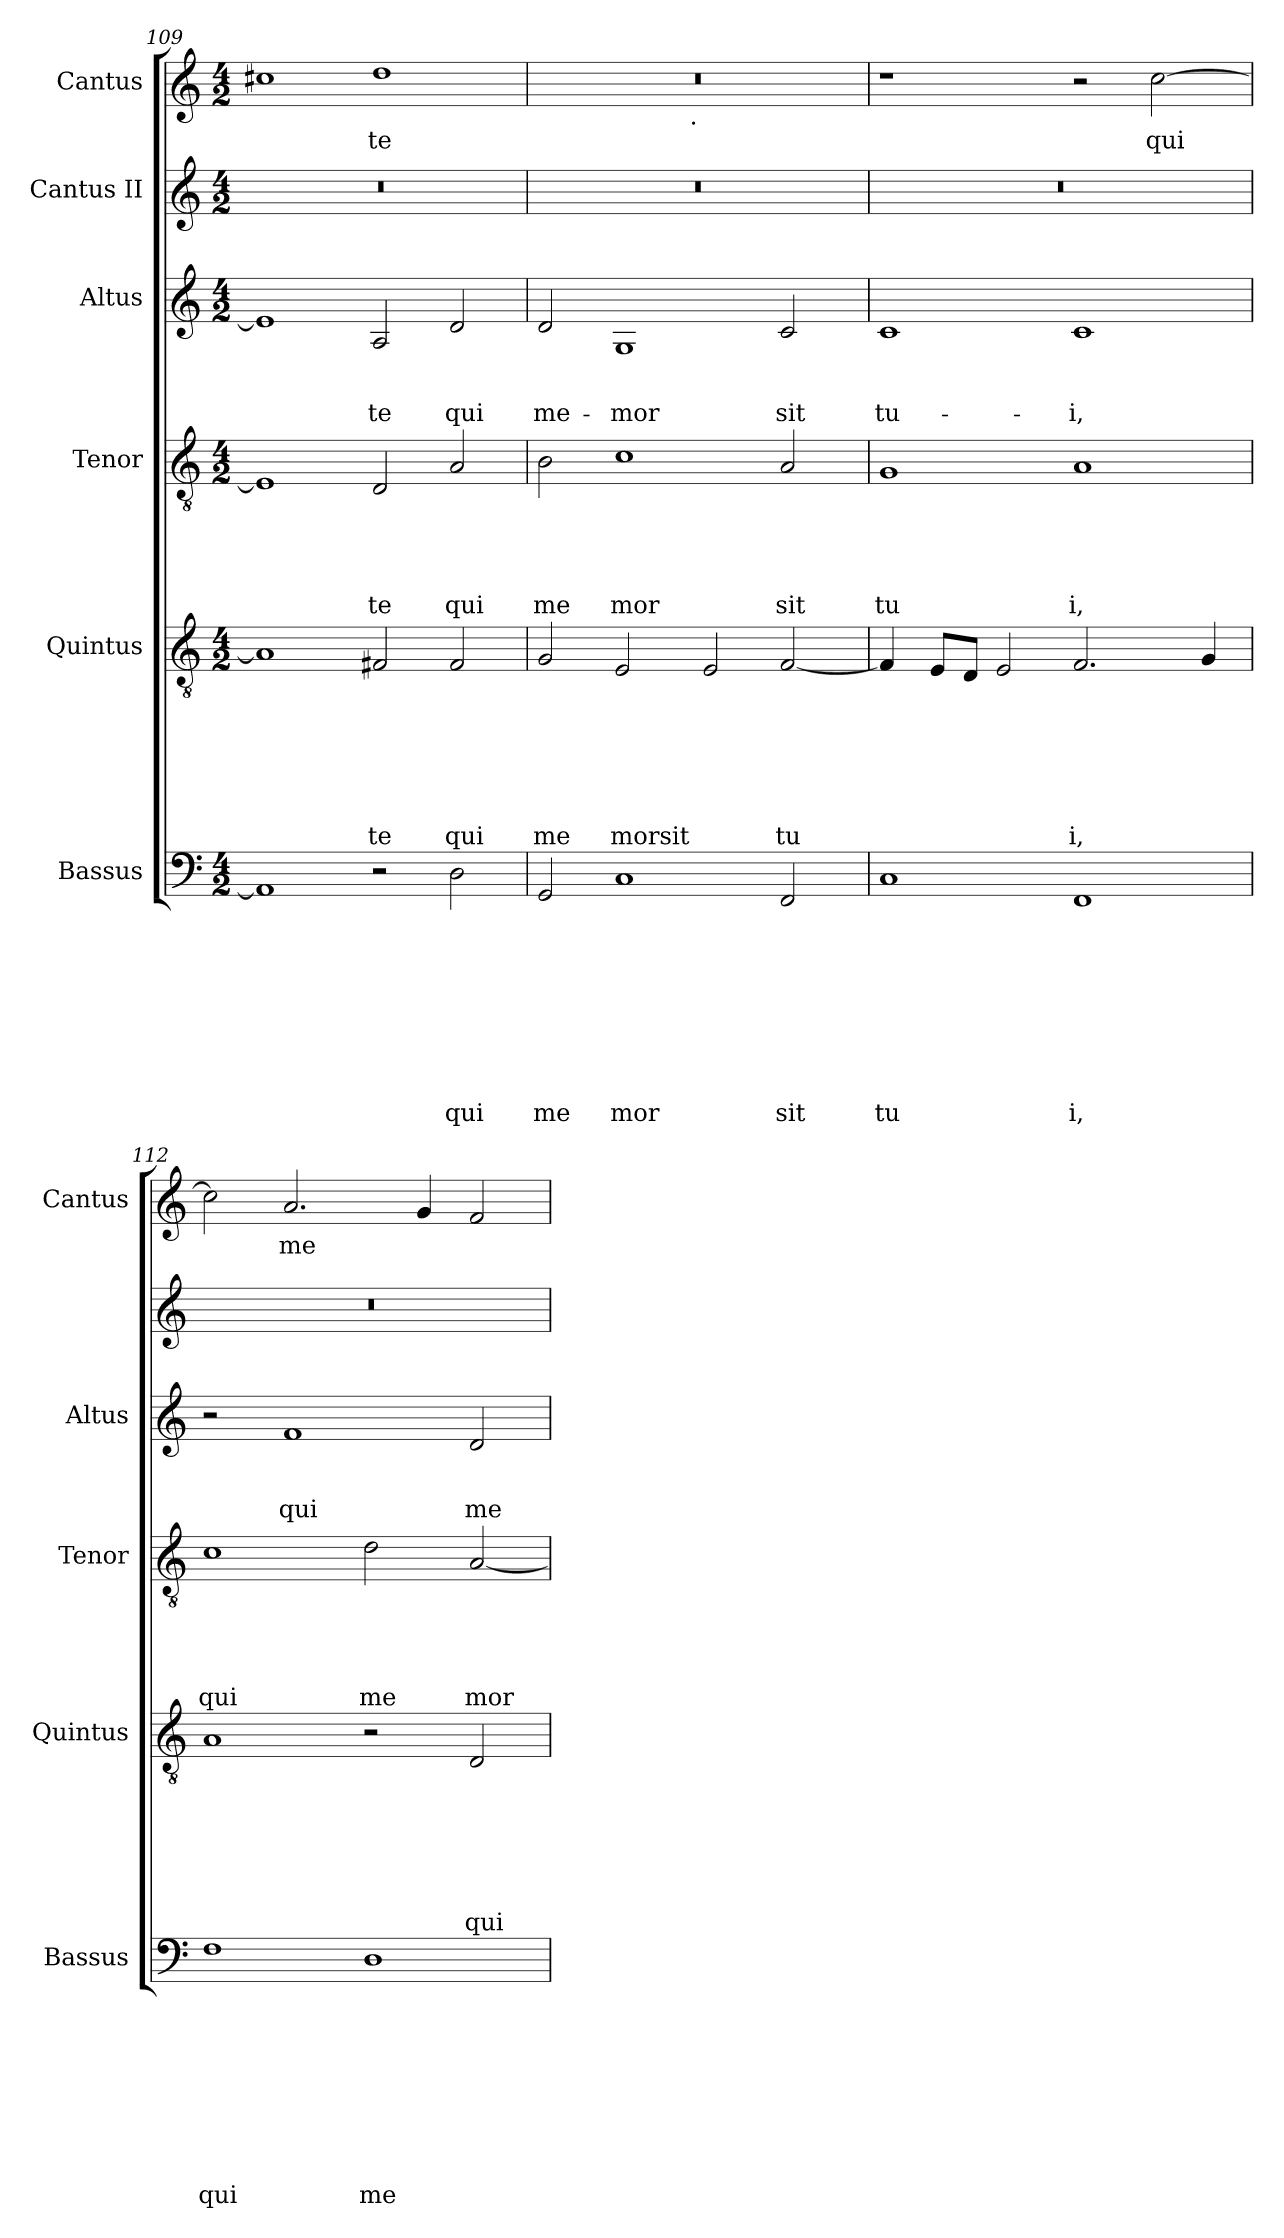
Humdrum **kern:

**kern	**text	**text	**text	**text	**text	**text	**text	**text	**text	**kern	**text	**text	**text	**text	**text	**text	**text	**kern	**text	**text	**text	**text	**text	**kern	**text	**text	**text	**kern	**kern	**text
*part6	*part6	*part6	*part6	*part6	*part6	*part6	*part6	*part6	*part6	*part5	*part5	*part5	*part5	*part5	*part5	*part5	*part5	*part4	*part4	*part4	*part4	*part4	*part4	*part3	*part3	*part3	*part3	*part2	*part1	*part1
*staff6	*staff6	*staff6	*staff6	*staff6	*staff6	*staff6	*staff6	*staff6	*staff6	*staff5	*staff5	*staff5	*staff5	*staff5	*staff5	*staff5	*staff5	*staff4	*staff4	*staff4	*staff4	*staff4	*staff4	*staff3	*staff3	*staff3	*staff3	*staff2	*staff1	*staff1
*I"Bassus	*	*	*	*	*	*	*	*	*	*I"Quintus	*	*	*	*	*	*	*	*I"Tenor	*	*	*	*	*	*I"Altus	*	*	*	*I"Cantus II	*I"Cantus	*
*I'Bassus	*	*	*	*	*	*	*	*	*	*I'Quintus	*	*	*	*	*	*	*	*I'Tenor	*	*	*	*	*	*I'Altus	*	*	*	*	*I'Cantus	*
*clefF4	*	*	*	*	*	*	*	*	*	*clefGv2	*	*	*	*	*	*	*	*clefGv2	*	*	*	*	*	*clefG2	*	*	*	*clefG2	*clefG2	*
*k[]	*	*	*	*	*	*	*	*	*	*k[]	*	*	*	*	*	*	*	*k[]	*	*	*	*	*	*k[]	*	*	*	*k[]	*k[]	*
*C:	*	*	*	*	*	*	*	*	*	*C:	*	*	*	*	*	*	*	*C:	*	*	*	*	*	*C:	*	*	*	*C:	*C:	*
*M4/2	*	*	*	*	*	*	*	*	*	*M4/2	*	*	*	*	*	*	*	*M4/2	*	*	*	*	*	*M4/2	*	*	*	*M4/2	*M4/2	*
=109	=109	=109	=109	=109	=109	=109	=109	=109	=109	=109	=109	=109	=109	=109	=109	=109	=109	=109	=109	=109	=109	=109	=109	=109	=109	=109	=109	=109	=109	=109
1AA]	.	.	.	.	.	.	.	.	.	1A]	.	.	.	.	.	.	.	1E]	.	.	.	.	.	1e]	.	.	.	0r	1cc#X	.
!	!	!	!	!	!	!	!	!	!	!	!	!	!	!	!	!	!LO:LY:b	!	!	!	!	!	!LO:LY:b	!	!	!	!LO:LY:b	!	!	!LO:LY:b
2r	.	.	.	.	.	.	.	.	.	2F#X/	.	.	.	.	.	.	te	2D/	.	.	.	.	te	2A/	.	.	-te	.	1dd	te
!	!	!	!	!	!	!	!	!	!LO:LY:b	!	!	!	!	!	!	!	!LO:LY:b	!	!	!	!	!	!LO:LY:b	!	!	!	!LO:LY:b	!	!	!
2D\	.	.	.	.	.	.	.	.	qui	2F#/	.	.	.	.	.	.	qui	2A/	.	.	.	.	qui	2d/	.	.	qui	.	.	.
=110	=110	=110	=110	=110	=110	=110	=110	=110	=110	=110	=110	=110	=110	=110	=110	=110	=110	=110	=110	=110	=110	=110	=110	=110	=110	=110	=110	=110	=110	=110
!	!	!	!	!	!	!	!	!	!LO:LY:b	!	!	!	!	!	!	!	!LO:LY:b	!	!	!	!	!	!LO:LY:b	!	!	!	!LO:LY:b	!	!	!
*	*	*	*	*	*	*	*	*	*	*	*	*	*	*	*	*	*	*	*	*	*	*	*	*	*	*	*	*	*^	*
2GG/	.	.	.	.	.	.	.	.	me	2G/	.	.	.	.	.	.	me	2B\	.	.	.	.	me	2d/	.	.	me-	0r	0r	2ryy	.
!	!	!	!	!	!	!	!	!	!LO:LY:b	!	!	!	!	!	!	!	!LO:LY:b	!	!	!	!	!	!LO:LY:b	!	!	!	!LO:LY:b	!	!	!	!
1C	.	.	.	.	.	.	.	.	mor	2E/	.	.	.	.	.	.	morsit	1c	.	.	.	.	mor	1G	.	.	-mor	.	.	4...ryy	.
!	!	!	!	!	!	!	!	!	!	!	!	!	!	!	!	!	!	!	!	!	!	!	!	!	!	!	!	!	!	!LO:TX:b:t=.	!
.	.	.	.	.	.	.	.	.	.	.	.	.	.	.	.	.	.	.	.	.	.	.	.	.	.	.	.	.	.	1ryy	.
.	.	.	.	.	.	.	.	.	.	2E/	.	.	.	.	.	.	.	.	.	.	.	.	.	.	.	.	.	.	.	.	.
!	!	!	!	!	!	!	!	!	!LO:LY:b	!	!	!	!	!	!	!	!LO:LY:b	!	!	!	!	!	!LO:LY:b	!	!	!	!LO:LY:b	!	!	!	!
2FF/	.	.	.	.	.	.	.	.	sit	[<2F/	.	.	.	.	.	.	tu	2A/	.	.	.	.	sit	2c/	.	.	sit	.	.	.	.
.	.	.	.	.	.	.	.	.	.	.	.	.	.	.	.	.	.	.	.	.	.	.	.	.	.	.	.	.	.	32ryy	.
=111	=111	=111	=111	=111	=111	=111	=111	=111	=111	=111	=111	=111	=111	=111	=111	=111	=111	=111	=111	=111	=111	=111	=111	=111	=111	=111	=111	=111	=111	=111	=111
!	!	!	!	!	!	!	!	!	!LO:LY:b	!	!	!	!	!	!	!	!	!	!	!	!	!	!LO:LY:b	!	!	!	!LO:LY:b	!	!	!	!
*	*	*	*	*	*	*	*	*	*	*	*	*	*	*	*	*	*	*	*	*	*	*	*	*	*	*	*	*	*v	*v	*
1C	.	.	.	.	.	.	.	.	tu	4F/]	.	.	.	.	.	.	.	1G	.	.	.	.	tu	1c	.	.	tu-	0r	1r	.
.	.	.	.	.	.	.	.	.	.	8E/L	.	.	.	.	.	.	.	.	.	.	.	.	.	.	.	.	.	.	.	.
.	.	.	.	.	.	.	.	.	.	8D/J	.	.	.	.	.	.	.	.	.	.	.	.	.	.	.	.	.	.	.	.
.	.	.	.	.	.	.	.	.	.	2E/	.	.	.	.	.	.	.	.	.	.	.	.	.	.	.	.	.	.	.	.
!	!	!	!	!	!	!	!	!	!LO:LY:b	!	!	!	!	!	!	!	!LO:LY:b	!	!	!	!	!	!LO:LY:b	!	!	!	!LO:LY:b	!	!	!
1FF	.	.	.	.	.	.	.	.	i,	2.F/	.	.	.	.	.	.	i,	1A	.	.	.	.	i,	1c	.	.	-i,	.	2r	.
!	!	!	!	!	!	!	!	!	!	!	!	!	!	!	!	!	!	!	!	!	!	!	!	!	!	!	!	!	!	!LO:LY:b
.	.	.	.	.	.	.	.	.	.	.	.	.	.	.	.	.	.	.	.	.	.	.	.	.	.	.	.	.	[>2cc\	qui
.	.	.	.	.	.	.	.	.	.	4G/	.	.	.	.	.	.	.	.	.	.	.	.	.	.	.	.	.	.	.	.
=112	=112	=112	=112	=112	=112	=112	=112	=112	=112	=112	=112	=112	=112	=112	=112	=112	=112	=112	=112	=112	=112	=112	=112	=112	=112	=112	=112	=112	=112	=112
!	!	!	!	!	!	!	!	!	!LO:LY:b	!	!	!	!	!	!	!	!	!	!	!	!	!	!LO:LY:b	!	!	!	!	!	!	!
1F	.	.	.	.	.	.	.	.	qui	1A	.	.	.	.	.	.	.	1c	.	.	.	.	qui	2r	.	.	.	0r	2cc\]	.
!	!	!	!	!	!	!	!	!	!	!	!	!	!	!	!	!	!	!	!	!	!	!	!	!	!	!	!LO:LY:b	!	!	!LO:LY:b
.	.	.	.	.	.	.	.	.	.	.	.	.	.	.	.	.	.	.	.	.	.	.	.	1f	.	.	qui	.	2.a/	me
!	!	!	!	!	!	!	!	!	!LO:LY:b	!	!	!	!	!	!	!	!	!	!	!	!	!	!LO:LY:b	!	!	!	!	!	!	!
1D	.	.	.	.	.	.	.	.	me	2r	.	.	.	.	.	.	.	2d\	.	.	.	.	me	.	.	.	.	.	.	.
.	.	.	.	.	.	.	.	.	.	.	.	.	.	.	.	.	.	.	.	.	.	.	.	.	.	.	.	.	4g/	.
!	!	!	!	!	!	!	!	!	!	!	!	!	!	!	!	!	!LO:LY:b	!	!	!	!	!	!LO:LY:b	!	!	!	!LO:LY:b	!	!	!
.	.	.	.	.	.	.	.	.	.	2D/	.	.	.	.	.	.	qui	[<2A/	.	.	.	.	mor	2d/	.	.	me-	.	2f/	.
=	=	=	=	=	=	=	=	=	=	=	=	=	=	=	=	=	=	=	=	=	=	=	=	=	=	=	=	=	=	=
*-	*-	*-	*-	*-	*-	*-	*-	*-	*-	*-	*-	*-	*-	*-	*-	*-	*-	*-	*-	*-	*-	*-	*-	*-	*-	*-	*-	*-	*-	*-
